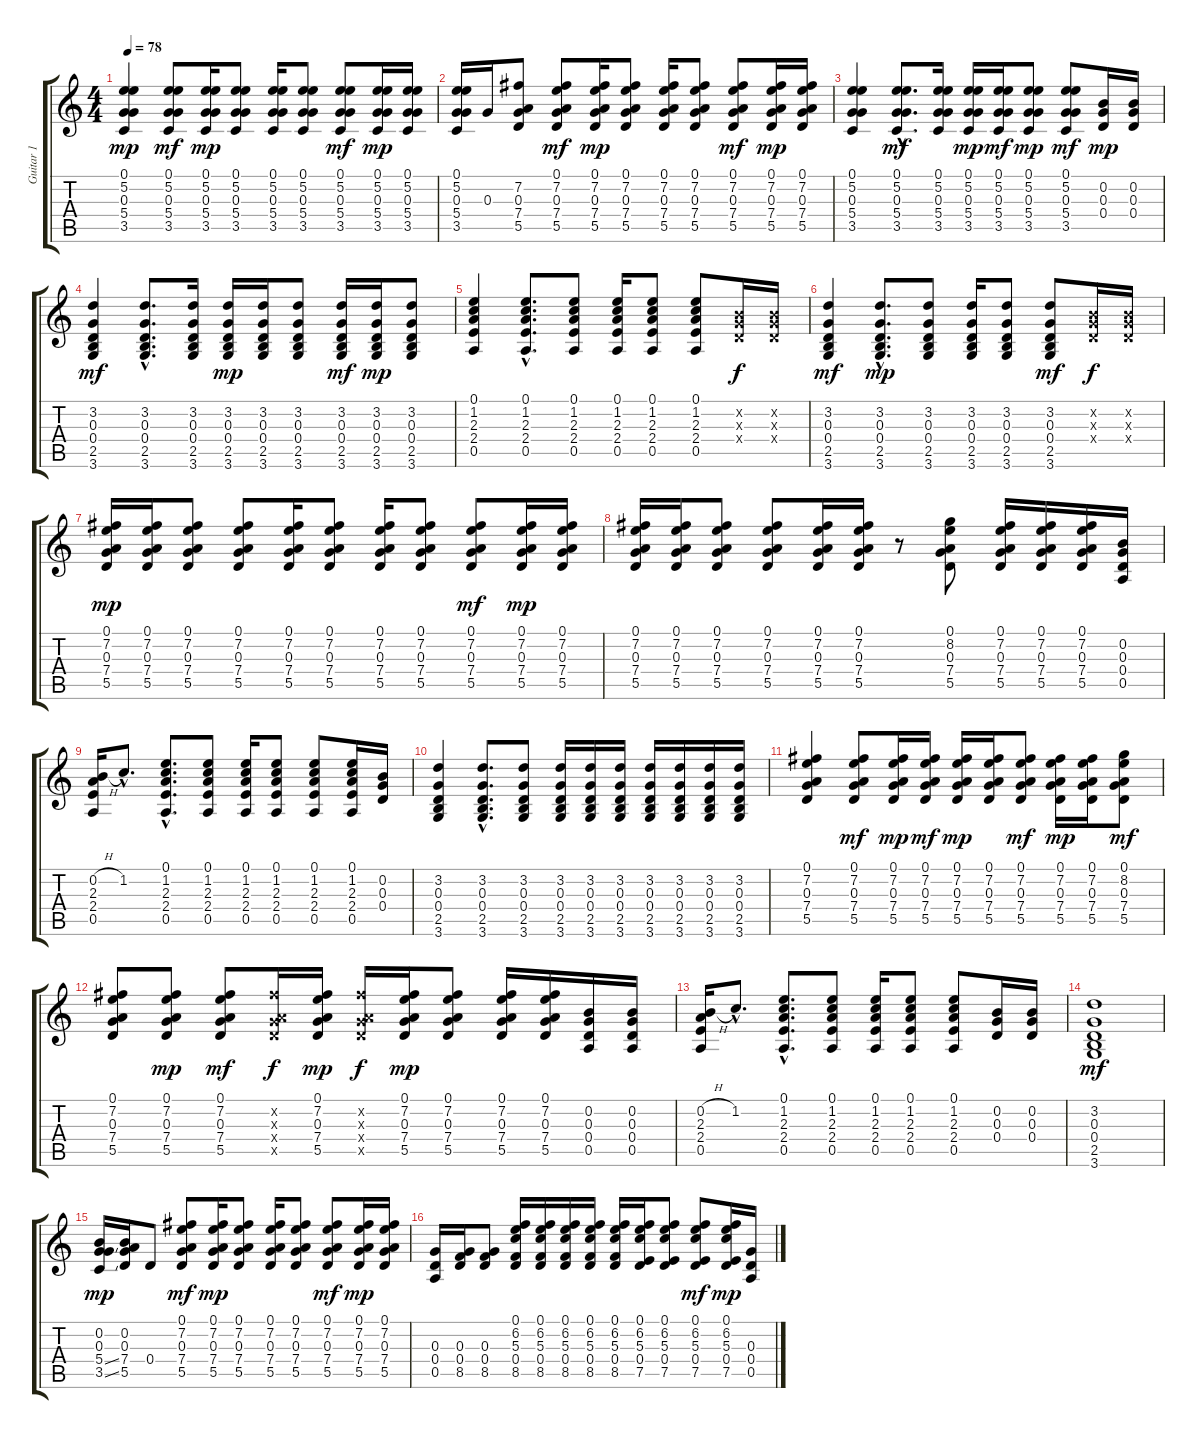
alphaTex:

\track ("Guitar 1" "Guitar 1") {instrument acousticguitarsteel}
\staff {score tabs}
\tuning (E4 B3 G3 D3 A2 E2) {hide}
\ts (4 4)
\tempo 78
\clef g2
\ks c
(0.1 5.2 0.3 5.4 3.5).4{dy mp} (0.1 5.2 0.3 5.4 3.5).8{dy mf} (0.1 5.2 0.3 5.4 3.5).16{dy mp} (0.1 5.2 0.3 5.4 3.5).8 (0.1 5.2 0.3 5.4 3.5).16 (0.1 5.2 0.3 5.4 3.5).8 (0.1 5.2 0.3 5.4 3.5).8{dy mf} (0.1 5.2 0.3 5.4 3.5).16{dy mp} (0.1 5.2 0.3 5.4 3.5).16 |
(0.1 5.2 0.3 5.4 3.5).16 0.3.16 (7.2 0.3 7.4 5.5).8 (0.1 7.2 0.3 7.4 5.5).8{dy mf} (0.1 7.2 0.3 7.4 5.5).16{dy mp} (0.1 7.2 0.3 7.4 5.5).8 (0.1 7.2 0.3 7.4 5.5).16 (0.1 7.2 0.3 7.4 5.5).8 (0.1 7.2 0.3 7.4 5.5).8{dy mf} (0.1 7.2 0.3 7.4 5.5).16{dy mp} (0.1 7.2 0.3 7.4 5.5).16 |
(0.1 5.2 0.3 5.4 3.5).4 (0.1{hac} 5.2{hac} 0.3{hac} 5.4{hac} 3.5{hac}).8{d dy mf} (0.1 5.2 0.3 5.4 3.5).16 (0.1 5.2 0.3 5.4 3.5).16{dy mp} (0.1 5.2 0.3 5.4 3.5).16{dy mf} (0.1 5.2 0.3 5.4 3.5).8{dy mp} (0.1 5.2 0.3 5.4 3.5).8{dy mf} (0.2 0.3 0.4).16{dy mp} (0.2 0.3 0.4).16 |
(3.2 0.3 0.4 2.5 3.6).4{dy mf} (3.2{hac} 0.3{hac} 0.4{hac} 2.5{hac} 3.6{hac}).8{d} (3.2 0.3 0.4 2.5 3.6).16 (3.2 0.3 0.4 2.5 3.6).16{dy mp} (3.2 0.3 0.4 2.5 3.6).16 (3.2 0.3 0.4 2.5 3.6).8 (3.2 0.3 0.4 2.5 3.6).16{dy mf} (3.2 0.3 0.4 2.5 3.6).16{dy mp} (3.2 0.3 0.4 2.5 3.6).8 |
(0.1 1.2 2.3 2.4 0.5).4 (0.1{hac} 1.2{hac} 2.3{hac} 2.4{hac} 0.5{hac}).8{d} (0.1 1.2 2.3 2.4 0.5).8 (0.1 1.2 2.3 2.4 0.5).16 (0.1 1.2 2.3 2.4 0.5).8 (0.1 1.2 2.3 2.4 0.5).8 (0.2{x} 0.3{x} 0.4{x}).16{dy f} (0.2{x} 0.3{x} 0.4{x}).16 |
(3.2 0.3 0.4 2.5 3.6).4{dy mf} (3.2{hac} 0.3{hac} 0.4{hac} 2.5{hac} 3.6{hac}).8{d dy mp} (3.2 0.3 0.4 2.5 3.6).8 (3.2 0.3 0.4 2.5 3.6).16 (3.2 0.3 0.4 2.5 3.6).8 (3.2 0.3 0.4 2.5 3.6).8{dy mf} (0.2{x} 0.3{x} 0.4{x}).16{dy f} (0.2{x} 0.3{x} 0.4{x}).16 |
(0.1 7.2 0.3 7.4 5.5).16{dy mp} (0.1 7.2 0.3 7.4 5.5).16 (0.1 7.2 0.3 7.4 5.5).8 (0.1 7.2 0.3 7.4 5.5).8 (0.1 7.2 0.3 7.4 5.5).16 (0.1 7.2 0.3 7.4 5.5).8 (0.1 7.2 0.3 7.4 5.5).16 (0.1 7.2 0.3 7.4 5.5).8 (0.1 7.2 0.3 7.4 5.5).8{dy mf} (0.1 7.2 0.3 7.4 5.5).16{dy mp} (0.1 7.2 0.3 7.4 5.5).16 |
(0.1 7.2 0.3 7.4 5.5).16 (0.1 7.2 0.3 7.4 5.5).16 (0.1 7.2 0.3 7.4 5.5).8 (0.1 7.2 0.3 7.4 5.5).8 (0.1 7.2 0.3 7.4 5.5).16 (0.1 7.2 0.3 7.4 5.5).16 r.8 (0.1 8.2 0.3 7.4 5.5).8 (0.1 7.2 0.3 7.4 5.5).16 (0.1 7.2 0.3 7.4 5.5).16 (0.1 7.2 0.3 7.4 5.5).16 (0.2 0.3 0.4 0.5).16 |
(0.2{h} 2.3 2.4 0.5).16 1.2{hac}.8{d} (0.1{hac} 1.2{hac} 2.3{hac} 2.4{hac} 0.5{hac}).8{d} (0.1 1.2 2.3 2.4 0.5).8 (0.1 1.2 2.3 2.4 0.5).16 (0.1 1.2 2.3 2.4 0.5).8 (0.1 1.2 2.3 2.4 0.5).8 (0.1 1.2 2.3 2.4 0.5).16 (0.2 0.3 0.4).16 |
(3.2 0.3 0.4 2.5 3.6).4 (3.2{hac} 0.3{hac} 0.4{hac} 2.5{hac} 3.6{hac}).8{d} (3.2 0.3 0.4 2.5 3.6).8 (3.2 0.3 0.4 2.5 3.6).16 (3.2 0.3 0.4 2.5 3.6).16 (3.2 0.3 0.4 2.5 3.6).16 (3.2 0.3 0.4 2.5 3.6).16 (3.2 0.3 0.4 2.5 3.6).16 (3.2 0.3 0.4 2.5 3.6).16 (3.2 0.3 0.4 2.5 3.6).16 |
(0.1 7.2 0.3 7.4 5.5).4 (0.1 7.2 0.3 7.4 5.5).8{dy mf} (0.1 7.2 0.3 7.4 5.5).16{dy mp} (0.1 7.2 0.3 7.4 5.5).16{dy mf} (0.1 7.2 0.3 7.4 5.5).16{dy mp} (0.1 7.2 0.3 7.4 5.5).16 (0.1 7.2 0.3 7.4 5.5).8{dy mf} (0.1 7.2 0.3 7.4 5.5).16{dy mp} (0.1 7.2 0.3 7.4 5.5).16 (0.1 8.2 0.3 7.4 5.5).8{dy mf} |
(0.1 7.2 0.3 7.4 5.5).8 (0.1 7.2 0.3 7.4 5.5).8{dy mp} (0.1 7.2 0.3 7.4 5.5).8{dy mf} (7.2{x} 0.3{x} 7.4{x} 5.5{x}).16{dy f} (0.1 7.2 0.3 7.4 5.5).16{dy mp} (7.2{x} 0.3{x} 7.4{x} 5.5{x}).16{dy f} (0.1 7.2 0.3 7.4 5.5).16{dy mp} (0.1 7.2 0.3 7.4 5.5).8 (0.1 7.2 0.3 7.4 5.5).16 (0.1 7.2 0.3 7.4 5.5).16 (0.2 0.3 0.4 0.5).16 (0.2 0.3 0.4 0.5).16 |
(0.2{h} 2.3 2.4 0.5).16 1.2{hac}.8{d} (0.1{hac} 1.2{hac} 2.3{hac} 2.4{hac} 0.5{hac}).8{d} (0.1 1.2 2.3 2.4 0.5).8 (0.1 1.2 2.3 2.4 0.5).16 (0.1 1.2 2.3 2.4 0.5).8 (0.1 1.2 2.3 2.4 0.5).8 (0.2 0.3 0.4).16 (0.2 0.3 0.4).16 |
(3.2 0.3 0.4 2.5 3.6).1{dy mf} |
(0.2 0.3 5.4{ss} 3.5{ss}).16{dy mp} (0.2 0.3 7.4 5.5).16 0.4.8 (0.1 7.2 0.3 7.4 5.5).8{dy mf} (0.1 7.2 0.3 7.4 5.5).16{dy mp} (0.1 7.2 0.3 7.4 5.5).8 (0.1 7.2 0.3 7.4 5.5).16 (0.1 7.2 0.3 7.4 5.5).8 (0.1 7.2 0.3 7.4 5.5).8{dy mf} (0.1 7.2 0.3 7.4 5.5).16{dy mp} (0.1 7.2 0.3 7.4 5.5).16 |
(0.3 0.4 0.5).16 (0.3 0.4 8.5).16 (0.3 0.4 8.5).8 (0.1 6.2 5.3 0.4 8.5).16 (0.1 6.2 5.3 0.4 8.5).16 (0.1 6.2 5.3 0.4 8.5).16 (0.1 6.2 5.3 0.4 8.5).16 (0.1 6.2 5.3 0.4 8.5).16 (0.1 6.2 5.3 0.4 7.5).16 (0.1 6.2 5.3 0.4 7.5).8 (0.1 6.2 5.3 0.4 7.5).8{dy mf} (0.1 6.2 5.3 0.4 7.5).16{dy mp} (0.3 0.4 0.5).16
